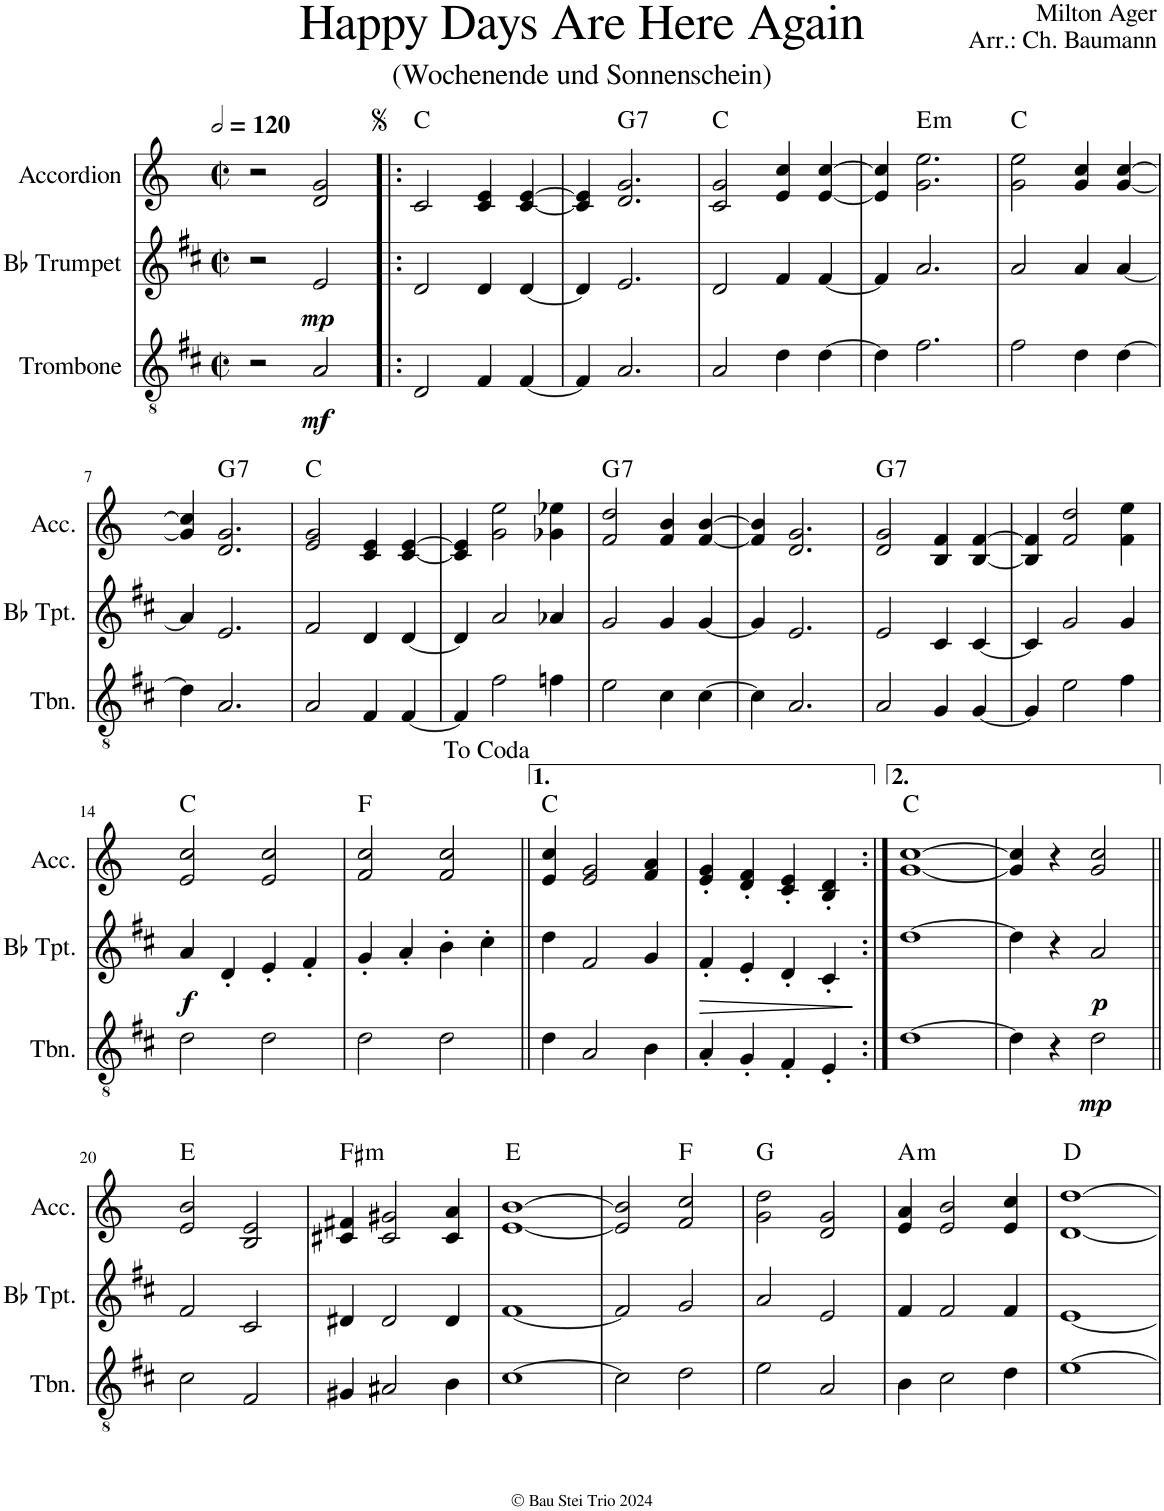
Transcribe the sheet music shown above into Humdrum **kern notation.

**kern	**dynam	**kern	**dynam	**kern	**harte
*part3	*part3	*part2	*part2	*part1	*part1
*staff3	*staff3	*staff2	*staff2	*staff1	*
*I"Trombone	*	*I"Bb Trumpet	*	*I"Accordion	*
*I'Tbn.	*	*I'Bb Tpt.	*	*I'Acc.	*
*clefGv2	*	*clefG2	*	*clefG2	*
*Trd1c2	*	*Trd1c2	*	*	*
*k[f#c#]	*	*k[f#c#]	*	*k[]	*
*M2/2	*	*M2/2	*	*M2/2	*
*met(c|)	*	*met(c|)	*	*met(c|)	*
*MM240	*	*MM240	*	*MM240	*
=1	=1	=1	=1	=1	=1
2r	.	2r	.	2r	.
!	!LO:DY:b	!	!LO:DY:b	!	!
2A/	mf	2e/	mp	2d/ 2g/	.
=2!|:	=2!|:	=2!|:	=2!|:	=2!|:	=2!|:
2D/	.	2d/	.	2c/	C:maj
4F#/	.	4d/	.	4c/ 4e/	.
[4F#/	.	[4d/	.	[4c/ [4e/	.
=3	=3	=3	=3	=3	=3
4F#/]	.	4d/]	.	4c/] 4e/]	.
!	!	!	!	!	!LO:H:kt=7
2.A/	.	2.e/	.	2.d/ 2.g/	G:7
=4	=4	=4	=4	=4	=4
2A/	.	2d/	.	2c/ 2g/	C:maj
4d\	.	4f#/	.	4e/ 4cc/	.
[4d\	.	[4f#/	.	[4e/ [4cc/	.
=5	=5	=5	=5	=5	=5
4d\]	.	4f#/]	.	4e/] 4cc/]	.
!	!	!	!	!	!LO:H:kt=m
2.f#\	.	2.a/	.	2.g\ 2.ee\	E:min
=6	=6	=6	=6	=6	=6
2f#\	.	2a/	.	2g\ 2ee\	C:maj
4d\	.	4a/	.	4g/ 4cc/	.
[4d\	.	[4a/	.	[4g/ [4cc/	.
!!LO:LB:g=z
=7	=7	=7	=7	=7	=7
4d\]	.	4a/]	.	4g/] 4cc/]	.
!	!	!	!	!	!LO:H:kt=7
2.A/	.	2.e/	.	2.d/ 2.g/	G:7
=8	=8	=8	=8	=8	=8
2A/	.	2f#/	.	2e/ 2g/	C:maj
4F#/	.	4d/	.	4c/ 4e/	.
[4F#/	.	[4d/	.	[4c/ [4e/	.
=9	=9	=9	=9	=9	=9
4F#/]	.	4d/]	.	4c/] 4e/]	.
2f#\	.	2a/	.	2g\ 2ee\	.
4fn\	.	4a-X/	.	4g-X\ 4ee-X\	.
=10	=10	=10	=10	=10	=10
!	!	!	!	!	!LO:H:kt=7
2e\	.	2g/	.	2f/ 2dd/	G:7
4c#\	.	4g/	.	4f/ 4b/	.
[4c#\	.	[4g/	.	[4f/ [4b/	.
=11	=11	=11	=11	=11	=11
4c#\]	.	4g/]	.	4f/] 4b/]	.
2.A/	.	2.e/	.	2.d/ 2.g/	.
=12	=12	=12	=12	=12	=12
!	!	!	!	!	!LO:H:kt=7
2A/	.	2e/	.	2d/ 2g/	G:7
4G/	.	4c#/	.	4B/ 4f/	.
[4G/	.	[4c#/	.	[4B/ [4f/	.
=13	=13	=13	=13	=13	=13
4G/]	.	4c#/]	.	4B/] 4f/]	.
2e\	.	2g/	.	2f/ 2dd/	.
4f#\	.	4g/	.	4f\ 4ee\	.
!!LO:LB:g=z
=14	=14	=14	=14	=14	=14
!	!	!	!LO:DY:b	!	!
2d\	.	4a/	f	2e/ 2cc/	C:maj
.	.	4d'/	.	.	.
2d\	.	4e'/	.	2e/ 2cc/	.
.	.	4f#'/	.	.	.
=15	=15	=15	=15	=15	=15
2d\	.	4g'/	.	2f/ 2cc/	F:maj
.	.	4a'/	.	.	.
2d\	.	4b'\	.	2f/ 2cc/	.
.	.	4cc#'\	.	.	.
=16||	=16||	=16||	=16||	=16||	=16||
4d\	.	4dd\	.	4e/ 4cc/	C:maj
2A/	.	2f#/	.	2e/ 2g/	.
4B\	.	4g/	.	4f/ 4a/	.
=17	=17	=17	=17	=17	=17
!	!	!	!LO:HP:b	!	!
4A'/	.	4f#'/	>	4e/' 4g/'	.
4G'/	.	4e'/	.	4d/' 4f/'	.
4F#'/	.	4d'/	.	4c/' 4e/'	.
4E'/	.	4c#'/	.	4B/' 4d/'	.
.	.	.	]	.	.
=18:|!	=18:|!	=18:|!	=18:|!	=18:|!	=18:|!
[1d	.	[1dd	.	[1g [1cc	C:maj
=19	=19	=19	=19	=19	=19
4d\]	.	4dd\]	.	4g/] 4cc/]	.
4r	.	4r	.	4r	.
!	!LO:DY:b	!	!LO:DY:b	!	!
2d\	mp	2a/	p	2g/ 2cc/	.
!!LO:LB:g=z
=20||	=20||	=20||	=20||	=20||	=20||
2c#\	.	2f#/	.	2e/ 2b/	E:maj
2F#/	.	2c#/	.	2B/ 2e/	.
=21	=21	=21	=21	=21	=21
!	!	!	!	!	!LO:H:kt=m
4G#X/	.	4d#X/	.	4c#X/ 4f#X/	F#:min
2A#X/	.	2d#/	.	2c#/ 2g#X/	.
4B\	.	4d#/	.	4c#/ 4a/	.
=22	=22	=22	=22	=22	=22
[1c#	.	[1f#	.	[1e [1b	E:maj
=23	=23	=23	=23	=23	=23
2c#\]	.	2f#/]	.	2e/] 2b/]	.
2d\	.	2g/	.	2f/ 2cc/	F:maj
=24	=24	=24	=24	=24	=24
2e\	.	2a/	.	2g\ 2dd\	G:maj
2A/	.	2e/	.	2d/ 2g/	.
=25	=25	=25	=25	=25	=25
!	!	!	!	!	!LO:H:kt=m
4B\	.	4f#/	.	4e/ 4a/	A:min
2c#\	.	2f#/	.	2e/ 2b/	.
4d\	.	4f#/	.	4e/ 4cc/	.
=26	=26	=26	=26	=26	=26
[1e	.	[1e	.	[1d [1dd	D:maj
=	=	=	=	=	=
*-	*-	*-	*-	*-	*-
